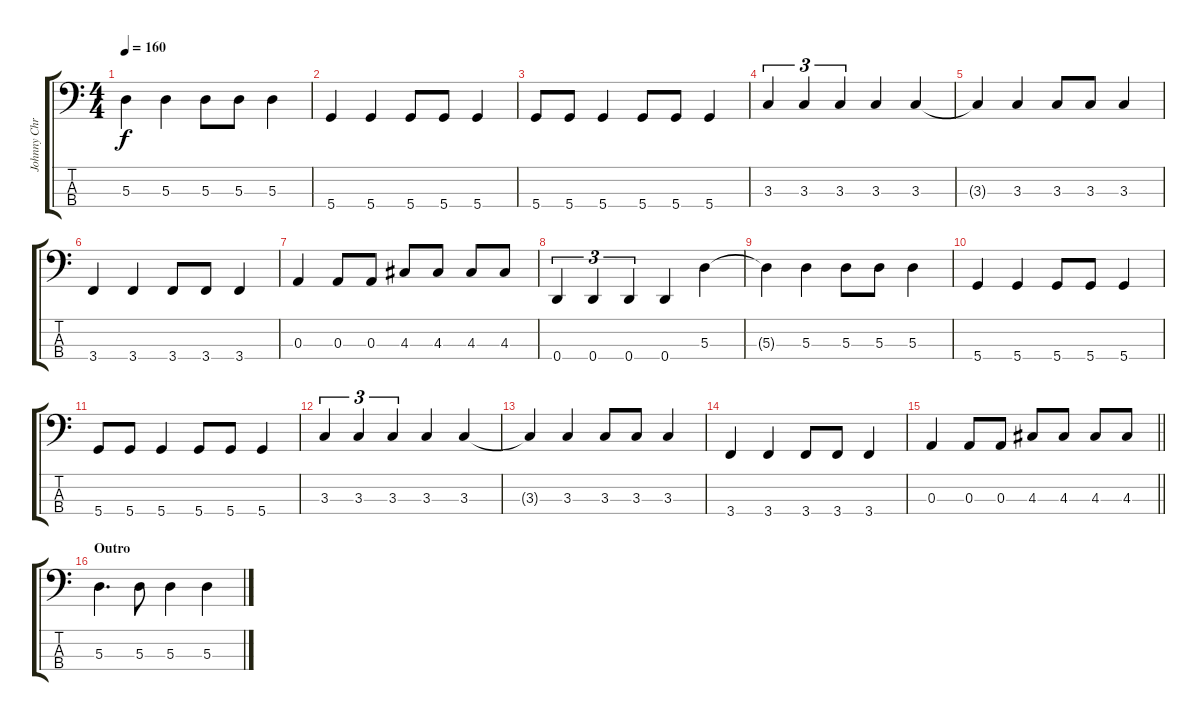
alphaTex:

\track ("Johnny Christ Bass" "Johnny Chr") {instrument electricbasspick}
\staff {score tabs}
\tuning (G2 D2 A1 D1) {hide}
\ts (4 4)
\tempo 160
\clef f4
\ks c
5.3{t}.4{dy f} 5.3.4 5.3.8 5.3.8 5.3.4 |
5.4.4 5.4.4 5.4.8 5.4.8 5.4.4 |
5.4.8 5.4.8 5.4.4 5.4.8 5.4.8 5.4.4 |
3.3.4{tu (3 2)} 3.3.4{tu (3 2)} 3.3.4{tu (3 2)} 3.3.4 3.3.4 |
3.3{t}.4 3.3.4 3.3.8 3.3.8 3.3.4 |
3.4.4 3.4.4 3.4.8 3.4.8 3.4.4 |
0.3.4 0.3.8 0.3.8 4.3.8 4.3.8 4.3.8 4.3.8 |
0.4.4{tu (3 2)} 0.4.4{tu (3 2)} 0.4.4{tu (3 2)} 0.4.4 5.3.4 |
5.3{t}.4 5.3.4 5.3.8 5.3.8 5.3.4 |
5.4.4 5.4.4 5.4.8 5.4.8 5.4.4 |
5.4.8 5.4.8 5.4.4 5.4.8 5.4.8 5.4.4 |
3.3.4{tu (3 2)} 3.3.4{tu (3 2)} 3.3.4{tu (3 2)} 3.3.4 3.3.4 |
3.3{t}.4 3.3.4 3.3.8 3.3.8 3.3.4 |
3.4.4 3.4.4 3.4.8 3.4.8 3.4.4 |
\barLineRight lightlight
0.3.4 0.3.8 0.3.8 4.3.8 4.3.8 4.3.8 4.3.8 |
\section ("" "Outro")
5.3.4{d} 5.3.8 5.3.4 5.3.4
